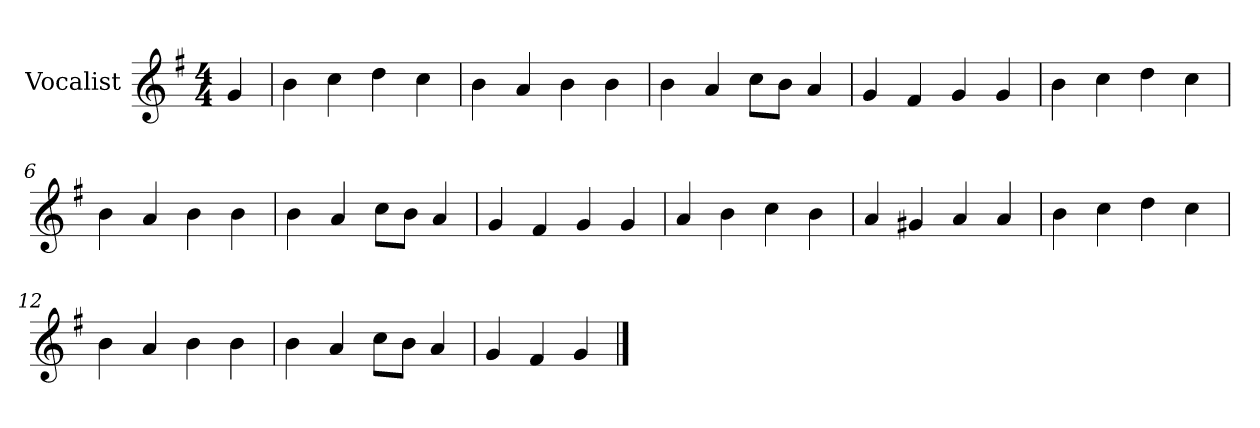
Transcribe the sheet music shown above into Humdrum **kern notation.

**kern
*part1
*staff1
*I"Vocalist
*k[f#]
*G:
*M4/4
=
4g
=1
4b
4cc
4dd
4cc
=2
4b
4a
4b
4b
=3
4b
4a
8ccL
8bJ
4a
=4
4g
4f#
4g
4g
=5
4b
4cc
4dd
4cc
=6
4b
4a
4b
4b
=7
4b
4a
8ccL
8bJ
4a
=8
4g
4f#
4g
4g
=9
4a
4b
4cc
4b
=10
4a
4g#X
4a
4a
=11
4b
4cc
4dd
4cc
=12
4b
4a
4b
4b
=13
4b
4a
8ccL
8bJ
4a
=14
4g
4f#
4g
==
*-
